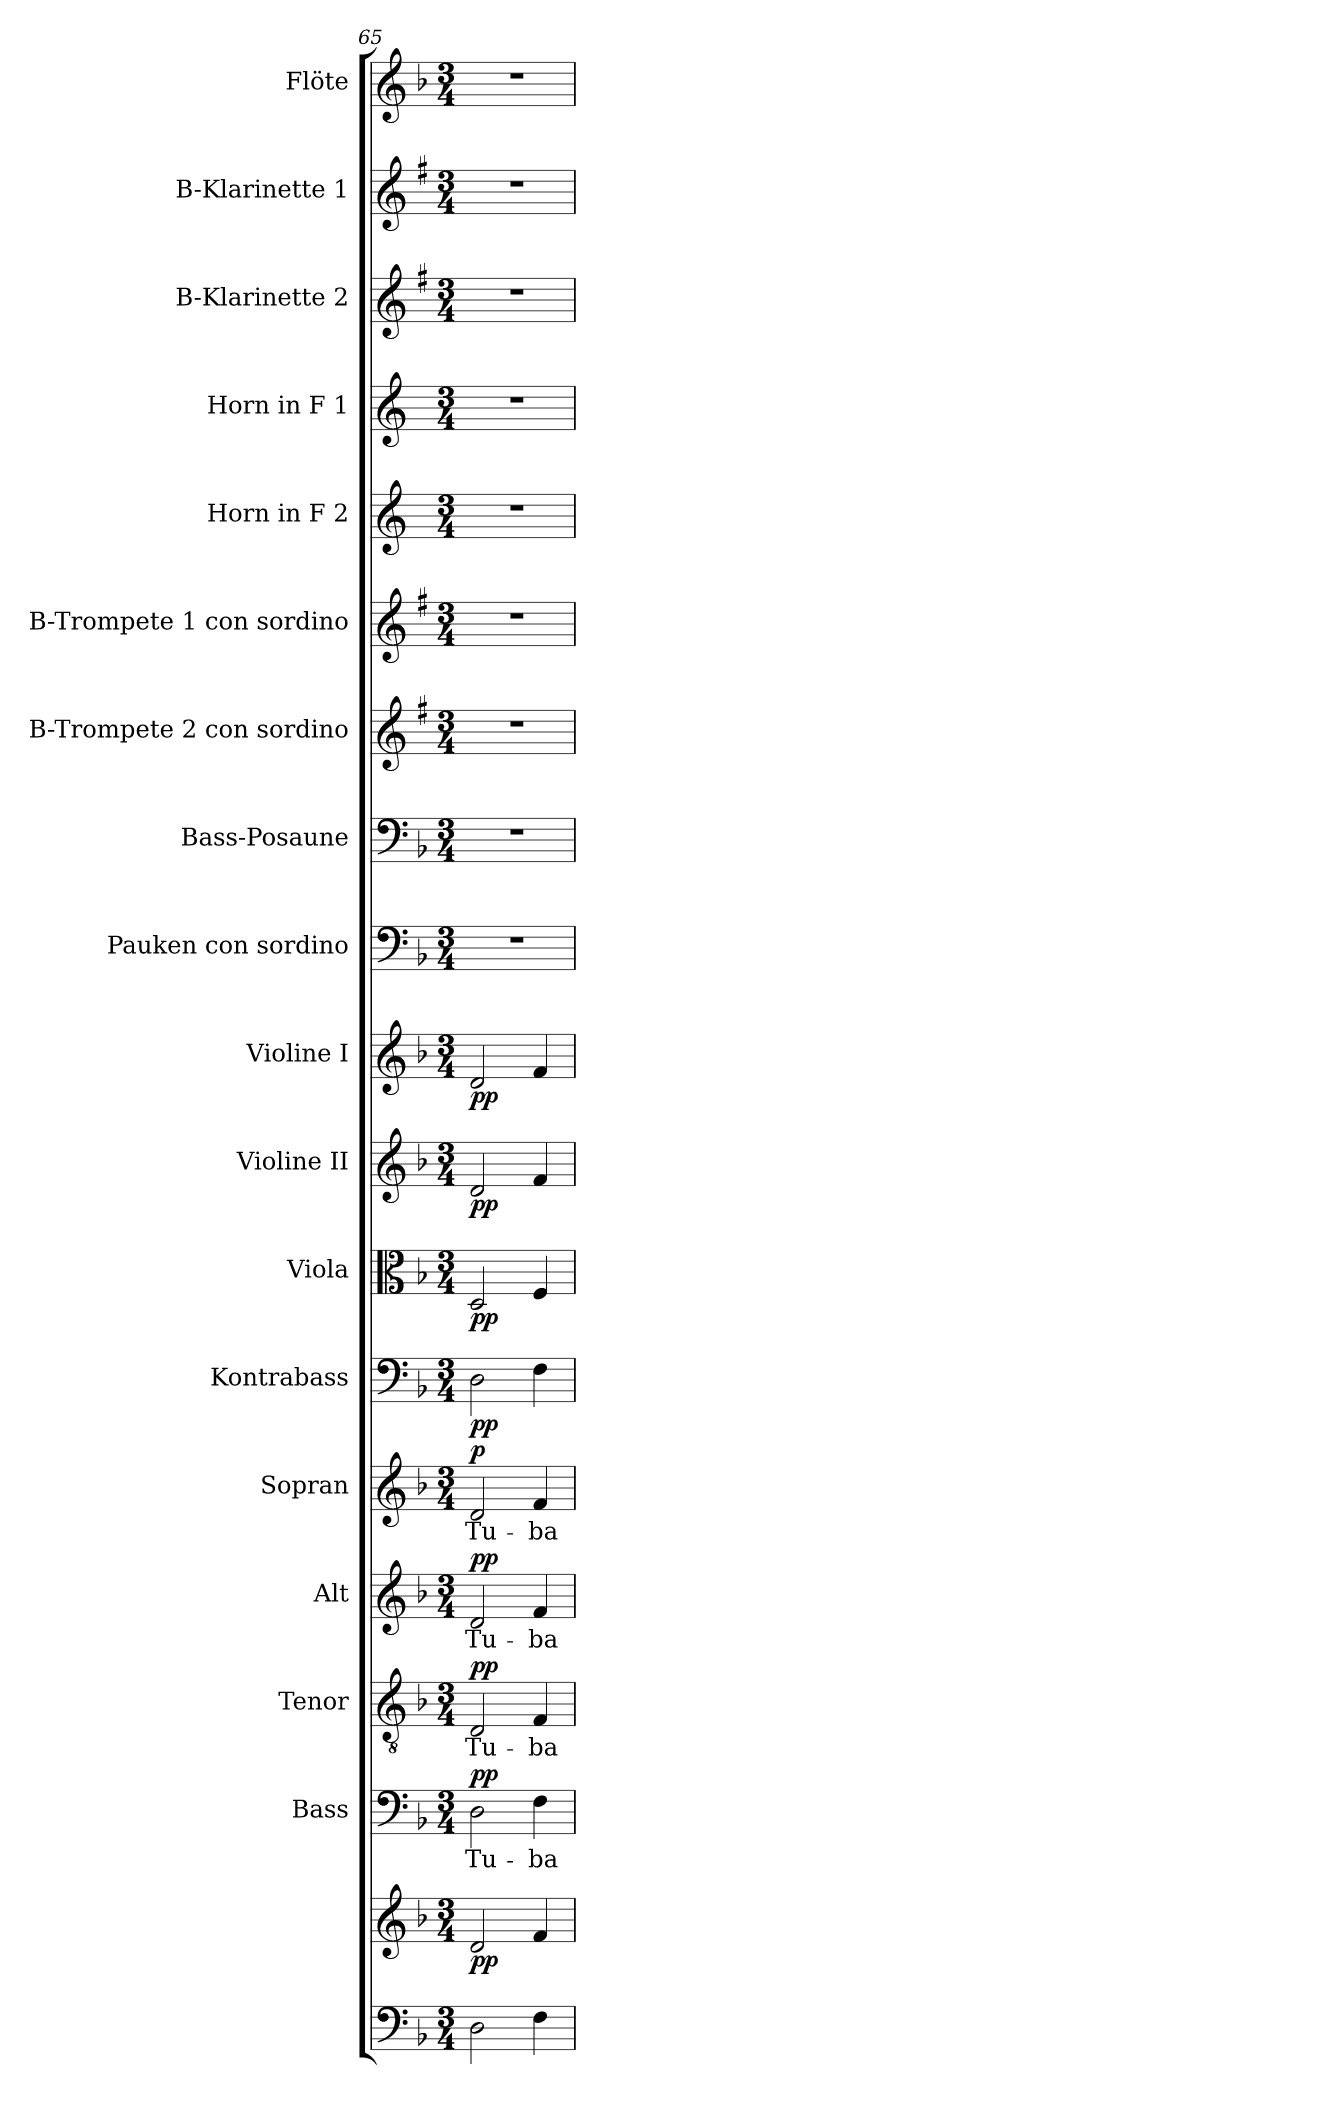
**kern	**kern	**dynam	**kern	**text	**dynam	**kern	**text	**dynam	**kern	**text	**dynam	**kern	**text	**dynam	**kern	**dynam	**kern	**dynam	**kern	**dynam	**kern	**dynam	**kern	**kern	**kern	**kern	**kern	**kern	**kern	**kern	**kern
*part18	*part18	*part18	*part17	*part17	*part17	*part16	*part16	*part16	*part15	*part15	*part15	*part14	*part14	*part14	*part13	*part13	*part12	*part12	*part11	*part11	*part10	*part10	*part9	*part8	*part7	*part6	*part5	*part4	*part3	*part2	*part1
*staff19	*staff18	*staff18/19	*staff17	*staff17	*staff17	*staff16	*staff16	*staff16	*staff15	*staff15	*staff15	*staff14	*staff14	*staff14	*staff13	*staff13	*staff12	*staff12	*staff11	*staff11	*staff10	*staff10	*staff9	*staff8	*staff7	*staff6	*staff5	*staff4	*staff3	*staff2	*staff1
*	*	*	*I"Bass	*	*	*I"Tenor	*	*	*I"Alt	*	*	*I"Sopran	*	*	*I"Kontrabass	*	*I"Viola	*	*I"Violine II	*	*I"Violine I	*	*I"Pauken con sordino	*I"Bass-Posaune	*I"B-Trompete 2 con sordino	*I"B-Trompete 1 con sordino	*I"Horn in F 2	*I"Horn in F 1	*I"B-Klarinette 2	*I"B-Klarinette 1	*I"Flöte
*	*	*	*I'B.	*	*	*I'T.	*	*	*I'A.	*	*	*I'S.	*	*	*I'Kb.	*	*I'Vla.	*	*I'Vl. II	*	*I'Vl. I	*	*I'Pk.	*I'B. Pos.	*I'B Trp. 2	*I'B Trp. 1	*	*	*I'B Kl. 2	*I'B Kl. 1	*I'Fl.
*clefF4	*clefG2	*	*clefF4	*	*	*clefGv2	*	*	*clefG2	*	*	*clefG2	*	*	*clefF4	*	*clefC3	*	*clefG2	*	*clefG2	*	*clefF4	*clefF4	*clefG2	*clefG2	*clefG2	*clefG2	*clefG2	*clefG2	*clefG2
*	*	*	*	*	*	*	*	*	*	*	*	*	*	*	*ITrd7c12	*	*	*	*	*	*	*	*	*	*ITrd1c2	*ITrd1c2	*ITrd4c7	*ITrd4c7	*ITrd1c2	*ITrd1c2	*
*k[b-]	*k[b-]	*	*k[b-]	*	*	*k[b-]	*	*	*k[b-]	*	*	*k[b-]	*	*	*k[b-]	*	*k[b-]	*	*k[b-]	*	*k[b-]	*	*k[b-]	*k[b-]	*k[b-]	*k[b-]	*k[b-]	*k[b-]	*k[b-]	*k[b-]	*k[b-]
*F:	*F:	*	*F:	*	*	*F:	*	*	*F:	*	*	*F:	*	*	*F:	*	*F:	*	*F:	*	*F:	*	*F:	*F:	*F:	*F:	*F:	*F:	*F:	*F:	*F:
*M3/4	*M3/4	*	*M3/4	*	*	*M3/4	*	*	*M3/4	*	*	*M3/4	*	*	*M3/4	*	*M3/4	*	*M3/4	*	*M3/4	*	*M3/4	*M3/4	*M3/4	*M3/4	*M3/4	*M3/4	*M3/4	*M3/4	*M3/4
=65	=65	=65	=65	=65	=65	=65	=65	=65	=65	=65	=65	=65	=65	=65	=65	=65	=65	=65	=65	=65	=65	=65	=65	=65	=65	=65	=65	=65	=65	=65	=65
!	!	!LO:DY:b	!	!LO:LY:b	!LO:DY:a	!	!LO:LY:b	!LO:DY:a	!	!LO:LY:b	!LO:DY:a	!	!LO:LY:b	!LO:DY:a	!	!LO:DY:b	!	!LO:DY:b	!	!LO:DY:b	!	!LO:DY:b	!	!	!	!	!	!	!	!	!
2D\	2d/	pp	2D\	Tu-	pp	2D/	Tu-	pp	2d/	Tu-	pp	2d/	Tu-	p	2DD\	pp	2D/	pp	2d/	pp	2d/	pp	2.r	2.r	2.r	2.r	2.r	2.r	2.r	2.r	2.r
!	!	!	!	!LO:LY:b	!	!	!LO:LY:b	!	!	!LO:LY:b	!	!	!LO:LY:b	!	!	!	!	!	!	!	!	!	!	!	!	!	!	!	!	!	!
4F\	4f/	.	4F\	-ba	.	4F/	-ba	.	4f/	-ba	.	4f/	-ba	.	4FF\	.	4F/	.	4f/	.	4f/	.	.	.	.	.	.	.	.	.	.
=	=	=	=	=	=	=	=	=	=	=	=	=	=	=	=	=	=	=	=	=	=	=	=	=	=	=	=	=	=	=	=
*-	*-	*-	*-	*-	*-	*-	*-	*-	*-	*-	*-	*-	*-	*-	*-	*-	*-	*-	*-	*-	*-	*-	*-	*-	*-	*-	*-	*-	*-	*-	*-
